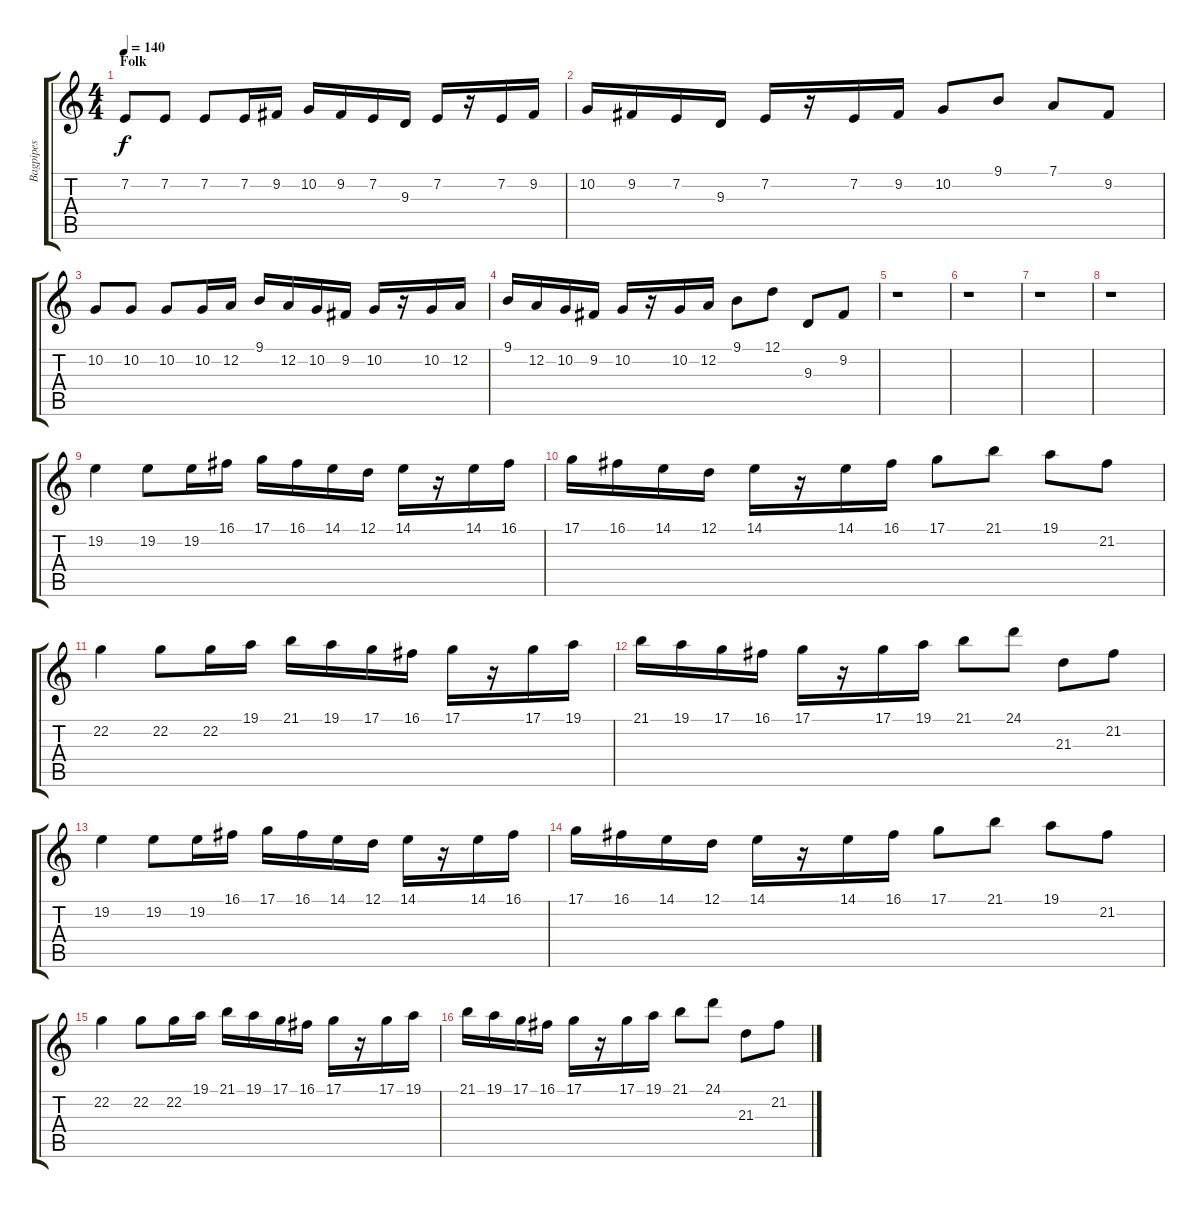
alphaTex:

\track ("Bagpipes" "Bagpipes") {instrument bagpipe}
\staff {score tabs}
\tuning (D4 A3 F3 C3 G2 D2) {hide}
\ts (4 4)
\section ("" "Folk")
\tempo 140
\clef g2
\ks aminor
7.2.8{dy f} 7.2.8 7.2.8 7.2.16 9.2.16 10.2.16 9.2.16 7.2.16 9.3.16 7.2.16 r.16 7.2.16 9.2.16 |
10.2.16 9.2.16 7.2.16 9.3.16 7.2.16 r.16 7.2.16 9.2.16 10.2.8 9.1.8 7.1.8 9.2.8 |
10.2.8 10.2.8 10.2.8 10.2.16 12.2.16 9.1.16 12.2.16 10.2.16 9.2.16 10.2.16 r.16 10.2.16 12.2.16 |
9.1.16 12.2.16 10.2.16 9.2.16 10.2.16 r.16 10.2.16 12.2.16 9.1.8 12.1.8 9.3.8 9.2.8 |
r.1 |
r.1 |
r.1 |
r.1 |
19.2.4 19.2.8 19.2.16 16.1.16 17.1.16 16.1.16 14.1.16 12.1.16 14.1.16 r.16 14.1.16 16.1.16 |
17.1.16 16.1.16 14.1.16 12.1.16 14.1.16 r.16 14.1.16 16.1.16 17.1.8 21.1.8 19.1.8 21.2.8 |
22.2.4 22.2.8 22.2.16 19.1.16 21.1.16 19.1.16 17.1.16 16.1.16 17.1.16 r.16 17.1.16 19.1.16 |
21.1.16 19.1.16 17.1.16 16.1.16 17.1.16 r.16 17.1.16 19.1.16 21.1.8 24.1.8 21.3.8 21.2.8 |
19.2.4 19.2.8 19.2.16 16.1.16 17.1.16 16.1.16 14.1.16 12.1.16 14.1.16 r.16 14.1.16 16.1.16 |
17.1.16 16.1.16 14.1.16 12.1.16 14.1.16 r.16 14.1.16 16.1.16 17.1.8 21.1.8 19.1.8 21.2.8 |
22.2.4 22.2.8 22.2.16 19.1.16 21.1.16 19.1.16 17.1.16 16.1.16 17.1.16 r.16 17.1.16 19.1.16 |
21.1.16 19.1.16 17.1.16 16.1.16 17.1.16 r.16 17.1.16 19.1.16 21.1.8 24.1.8 21.3.8 21.2.8
